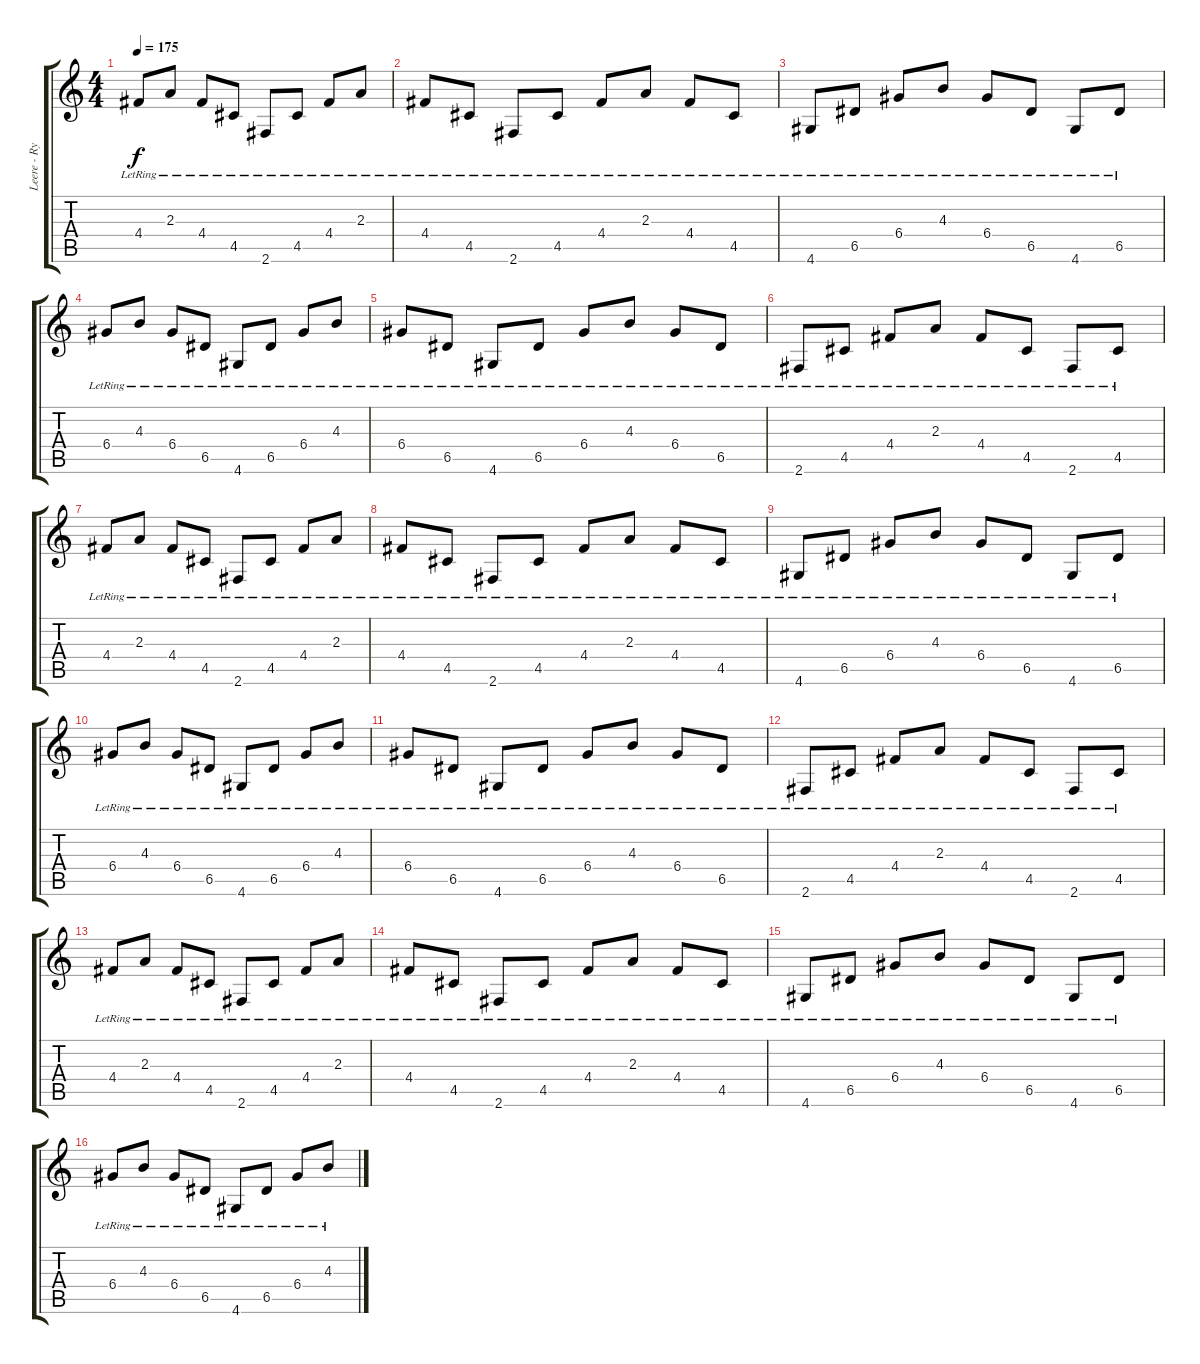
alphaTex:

\track ("Leere - Rythm Guitar" "Leere - Ry") {instrument distortionguitar}
\staff {score tabs}
\tuning (E4 B3 G3 D3 A2 E2) {hide}
\ts (4 4)
\tempo 175
\clef g2
\ks c
4.4{lr}.8{dy f} 2.3{lr}.8 4.4{lr}.8 4.5{lr}.8 2.6{lr}.8 4.5{lr}.8 4.4{lr}.8 2.3{lr}.8 |
4.4{lr}.8 4.5{lr}.8 2.6{lr}.8 4.5{lr}.8 4.4{lr}.8 2.3{lr}.8 4.4{lr}.8 4.5{lr}.8 |
4.6{lr}.8 6.5{lr}.8 6.4{lr}.8 4.3{lr}.8 6.4{lr}.8 6.5{lr}.8 4.6{lr}.8 6.5{lr}.8 |
6.4{lr}.8 4.3{lr}.8 6.4{lr}.8 6.5{lr}.8 4.6{lr}.8 6.5{lr}.8 6.4{lr}.8 4.3{lr}.8 |
6.4{lr}.8 6.5{lr}.8 4.6{lr}.8 6.5{lr}.8 6.4{lr}.8 4.3{lr}.8 6.4{lr}.8 6.5{lr}.8 |
2.6{lr}.8 4.5{lr}.8 4.4{lr}.8 2.3{lr}.8 4.4{lr}.8 4.5{lr}.8 2.6{lr}.8 4.5{lr}.8 |
4.4{lr}.8 2.3{lr}.8 4.4{lr}.8 4.5{lr}.8 2.6{lr}.8 4.5{lr}.8 4.4{lr}.8 2.3{lr}.8 |
4.4{lr}.8 4.5{lr}.8 2.6{lr}.8 4.5{lr}.8 4.4{lr}.8 2.3{lr}.8 4.4{lr}.8 4.5{lr}.8 |
4.6{lr}.8 6.5{lr}.8 6.4{lr}.8 4.3{lr}.8 6.4{lr}.8 6.5{lr}.8 4.6{lr}.8 6.5{lr}.8 |
6.4{lr}.8 4.3{lr}.8 6.4{lr}.8 6.5{lr}.8 4.6{lr}.8 6.5{lr}.8 6.4{lr}.8 4.3{lr}.8 |
6.4{lr}.8 6.5{lr}.8 4.6{lr}.8 6.5{lr}.8 6.4{lr}.8 4.3{lr}.8 6.4{lr}.8 6.5{lr}.8 |
2.6{lr}.8 4.5{lr}.8 4.4{lr}.8 2.3{lr}.8 4.4{lr}.8 4.5{lr}.8 2.6{lr}.8 4.5{lr}.8 |
4.4{lr}.8 2.3{lr}.8 4.4{lr}.8 4.5{lr}.8 2.6{lr}.8 4.5{lr}.8 4.4{lr}.8 2.3{lr}.8 |
4.4{lr}.8 4.5{lr}.8 2.6{lr}.8 4.5{lr}.8 4.4{lr}.8 2.3{lr}.8 4.4{lr}.8 4.5{lr}.8 |
4.6{lr}.8 6.5{lr}.8 6.4{lr}.8 4.3{lr}.8 6.4{lr}.8 6.5{lr}.8 4.6{lr}.8 6.5{lr}.8 |
6.4{lr}.8 4.3{lr}.8 6.4{lr}.8 6.5{lr}.8 4.6{lr}.8 6.5{lr}.8 6.4{lr}.8 4.3{lr}.8
